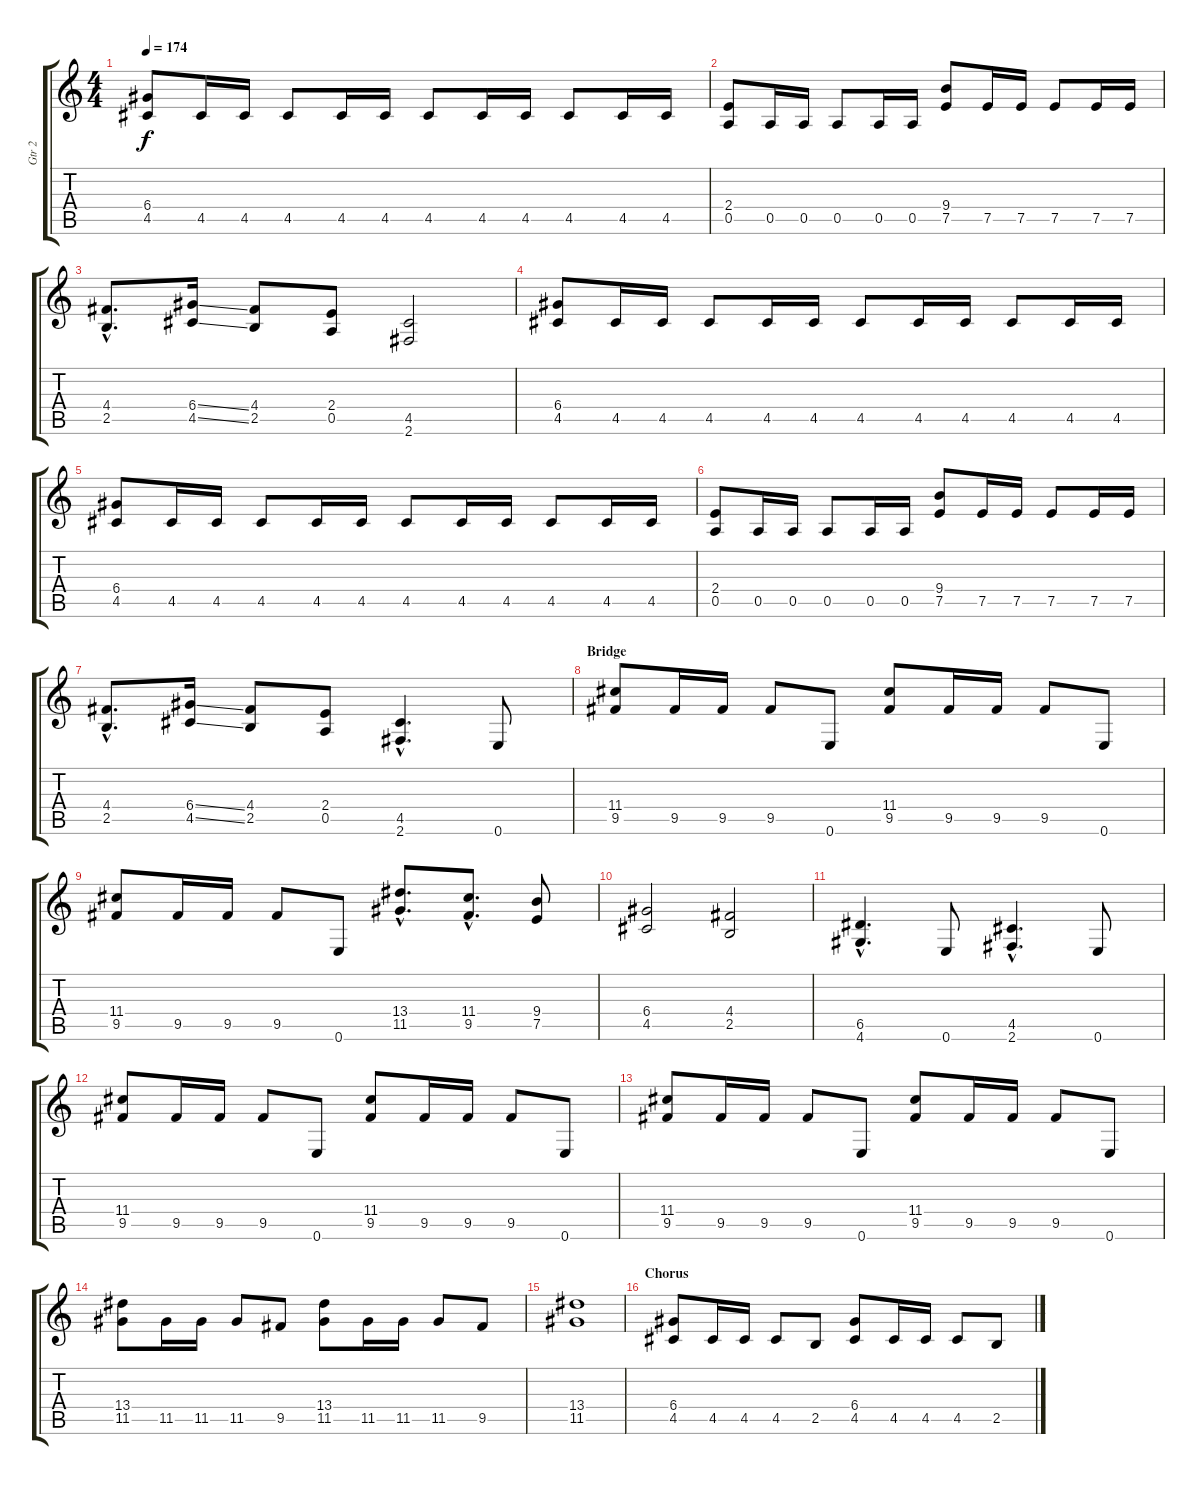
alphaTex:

\track ("Gtr 2" "Gtr 2") {instrument distortionguitar}
\staff {score tabs}
\tuning (E4 B3 G3 D3 A2 E2) {hide}
\ts (4 4)
\tempo 174
\clef g2
\ks c
(6.4 4.5).8{dy f} 4.5.16 4.5.16 4.5.8 4.5.16 4.5.16 4.5.8 4.5.16 4.5.16 4.5.8 4.5.16 4.5.16 |
(2.4 0.5).8 0.5.16 0.5.16 0.5.8 0.5.16 0.5.16 (9.4 7.5).8 7.5.16 7.5.16 7.5.8 7.5.16 7.5.16 |
(4.4{hac} 2.5{hac}).8{d} (6.4{ss} 4.5{ss}).16 (4.4 2.5).8 (2.4 0.5).8 (4.5 2.6).2 |
(6.4 4.5).8 4.5.16 4.5.16 4.5.8 4.5.16 4.5.16 4.5.8 4.5.16 4.5.16 4.5.8 4.5.16 4.5.16 |
(6.4 4.5).8 4.5.16 4.5.16 4.5.8 4.5.16 4.5.16 4.5.8 4.5.16 4.5.16 4.5.8 4.5.16 4.5.16 |
(2.4 0.5).8 0.5.16 0.5.16 0.5.8 0.5.16 0.5.16 (9.4 7.5).8 7.5.16 7.5.16 7.5.8 7.5.16 7.5.16 |
(4.4{hac} 2.5{hac}).8{d} (6.4{ss} 4.5{ss}).16 (4.4 2.5).8 (2.4 0.5).8 (4.5{hac} 2.6{hac}).4{d} 0.6.8 |
\section ("" "Bridge")
(11.4 9.5).8 9.5.16 9.5.16 9.5.8 0.6.8 (11.4 9.5).8 9.5.16 9.5.16 9.5.8 0.6.8 |
(11.4 9.5).8 9.5.16 9.5.16 9.5.8 0.6.8 (13.4{hac} 11.5{hac}).8{d} (11.4{hac} 9.5{hac}).8{d} (9.4 7.5).8 |
(6.4 4.5).2 (4.4 2.5).2 |
(6.5{hac} 4.6{hac}).4{d} 0.6.8 (4.5{hac} 2.6{hac}).4{d} 0.6.8 |
(11.4 9.5).8 9.5.16 9.5.16 9.5.8 0.6.8 (11.4 9.5).8 9.5.16 9.5.16 9.5.8 0.6.8 |
(11.4 9.5).8 9.5.16 9.5.16 9.5.8 0.6.8 (11.4 9.5).8 9.5.16 9.5.16 9.5.8 0.6.8 |
(13.4 11.5).8 11.5.16 11.5.16 11.5.8 9.5.8 (13.4 11.5).8 11.5.16 11.5.16 11.5.8 9.5.8 |
(13.4 11.5).1 |
\section ("" "Chorus")
(6.4 4.5).8 4.5.16 4.5.16 4.5.8 2.5.8 (6.4 4.5).8 4.5.16 4.5.16 4.5.8 2.5.8
